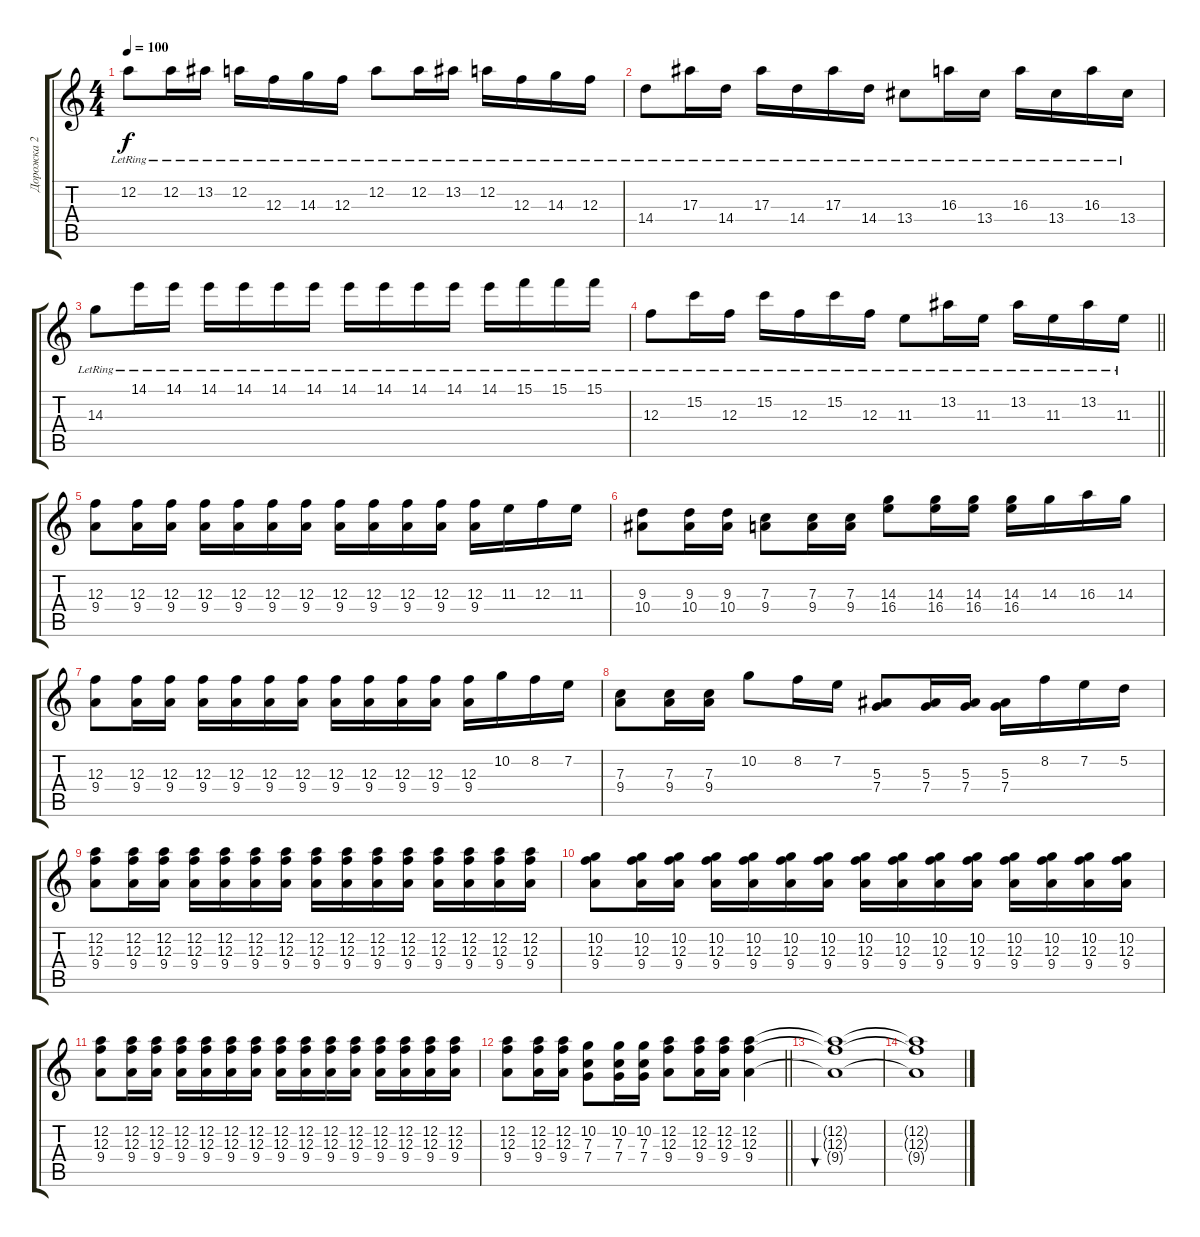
\track ("Дорожка 2" "Дорожка 2") {instrument distortionguitar}
\staff {score tabs}
\tuning (D4 A3 F3 C3 G2 C2) {hide}
\ts (4 4)
\tempo 100
\clef g2
\ks c
12.2{lr}.8{dy f} 12.2{lr}.16 13.2{lr}.16 12.2{lr}.16 12.3{lr}.16 14.3{lr}.16 12.3{lr}.16 12.2{lr}.8 12.2{lr}.16 13.2{lr}.16 12.2{lr}.16 12.3{lr}.16 14.3{lr}.16 12.3{lr}.16 |
14.4{lr}.8 17.3{lr}.16 14.4{lr}.16 17.3{lr}.16 14.4{lr}.16 17.3{lr}.16 14.4{lr}.16 13.4{lr}.8 16.3{lr}.16 13.4{lr}.16 16.3{lr}.16 13.4{lr}.16 16.3{lr}.16 13.4{lr}.16 |
14.3{lr}.8 14.1{lr}.16 14.1{lr}.16 14.1{lr}.16 14.1{lr}.16 14.1{lr}.16 14.1{lr}.16 14.1{lr}.16 14.1{lr}.16 14.1{lr}.16 14.1{lr}.16 14.1{lr}.16 15.1{lr}.16 15.1{lr}.16 15.1{lr}.16 |
\barLineRight lightlight
12.3{lr}.8 15.2{lr}.16 12.3{lr}.16 15.2{lr}.16 12.3{lr}.16 15.2{lr}.16 12.3{lr}.16 11.3{lr}.8 13.2{lr}.16 11.3{lr}.16 13.2{lr}.16 11.3{lr}.16 13.2{lr}.16 11.3{lr}.16 |
\section ("" "")
(12.3 9.4).8 (12.3 9.4).16 (12.3 9.4).16 (12.3 9.4).16 (12.3 9.4).16 (12.3 9.4).16 (12.3 9.4).16 (12.3 9.4).16 (12.3 9.4).16 (12.3 9.4).16 (12.3 9.4).16 (12.3 9.4).16 11.3.16 12.3.16 11.3.16 |
(9.3 10.4).8 (9.3 10.4).16 (9.3 10.4).16 (7.3 9.4).8 (7.3 9.4).16 (7.3 9.4).16 (14.3 16.4).8 (14.3 16.4).16 (14.3 16.4).16 (14.3 16.4).16 14.3.16 16.3.16 14.3.16 |
(12.3 9.4).8 (12.3 9.4).16 (12.3 9.4).16 (12.3 9.4).16 (12.3 9.4).16 (12.3 9.4).16 (12.3 9.4).16 (12.3 9.4).16 (12.3 9.4).16 (12.3 9.4).16 (12.3 9.4).16 (12.3 9.4).16 10.2.16 8.2.16 7.2.16 |
(7.3 9.4).8 (7.3 9.4).16 (7.3 9.4).16 10.2.8 8.2.16 7.2.16 (5.3 7.4).8 (5.3 7.4).16 (5.3 7.4).16 (5.3 7.4).16 8.2.16 7.2.16 5.2.16 |
(12.2 12.3 9.4).8 (12.2 12.3 9.4).16 (12.2 12.3 9.4).16 (12.2 12.3 9.4).16 (12.2 12.3 9.4).16 (12.2 12.3 9.4).16 (12.2 12.3 9.4).16 (12.2 12.3 9.4).16 (12.2 12.3 9.4).16 (12.2 12.3 9.4).16 (12.2 12.3 9.4).16 (12.2 12.3 9.4).16 (12.2 12.3 9.4).16 (12.2 12.3 9.4).16 (12.2 12.3 9.4).16 |
(10.2 12.3 9.4).8 (10.2 12.3 9.4).16 (10.2 12.3 9.4).16 (10.2 12.3 9.4).16 (10.2 12.3 9.4).16 (10.2 12.3 9.4).16 (10.2 12.3 9.4).16 (10.2 12.3 9.4).16 (10.2 12.3 9.4).16 (10.2 12.3 9.4).16 (10.2 12.3 9.4).16 (10.2 12.3 9.4).16 (10.2 12.3 9.4).16 (10.2 12.3 9.4).16 (10.2 12.3 9.4).16 |
(12.2 12.3 9.4).8 (12.2 12.3 9.4).16 (12.2 12.3 9.4).16 (12.2 12.3 9.4).16 (12.2 12.3 9.4).16 (12.2 12.3 9.4).16 (12.2 12.3 9.4).16 (12.2 12.3 9.4).16 (12.2 12.3 9.4).16 (12.2 12.3 9.4).16 (12.2 12.3 9.4).16 (12.2 12.3 9.4).16 (12.2 12.3 9.4).16 (12.2 12.3 9.4).16 (12.2 12.3 9.4).16 |
\barLineRight lightlight
(12.2 12.3 9.4).8 (12.2 12.3 9.4).16 (12.2 12.3 9.4).16 (10.2 7.3 7.4).8 (10.2 7.3 7.4).16 (10.2 7.3 7.4).16 (12.2 12.3 9.4).8 (12.2 12.3 9.4).16 (12.2 12.3 9.4).16 (12.2 12.3 9.4).4 |
\section ("" "")
(12.2{t} 12.3{t} 9.4{t}).1{bu 60} |
(12.2{t} 12.3{t} 9.4{t}).1
